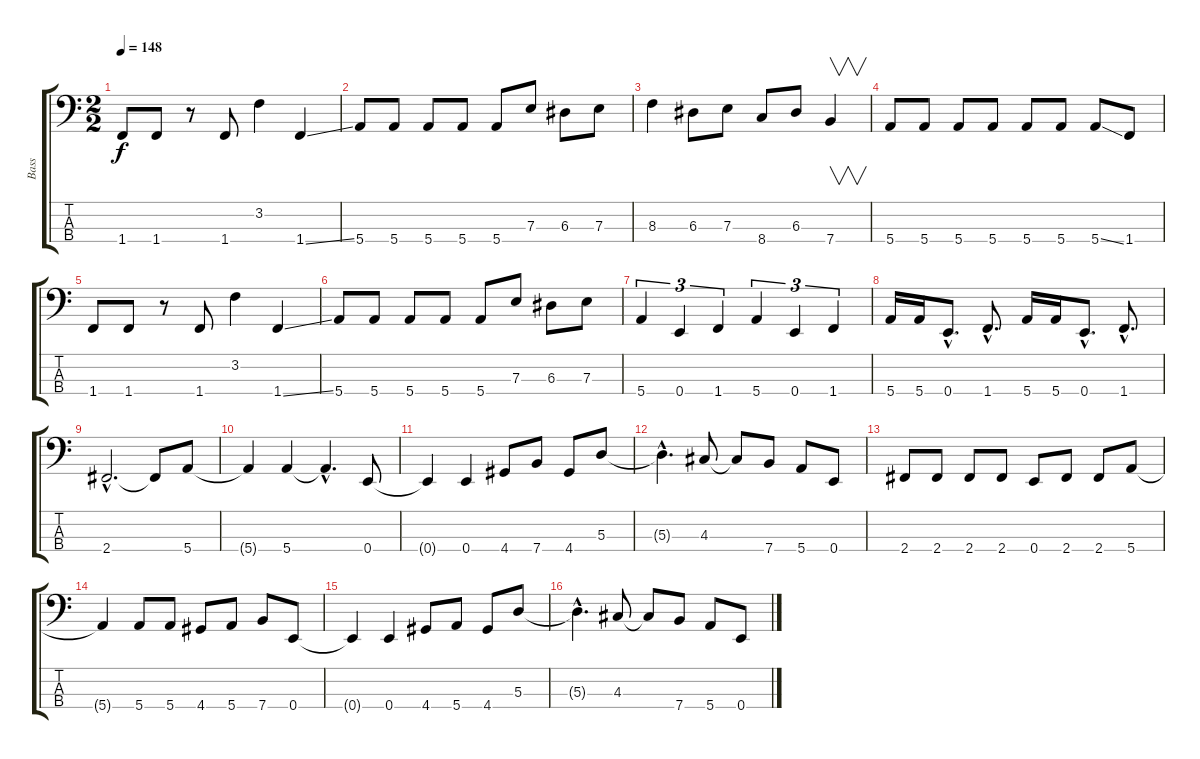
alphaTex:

\track ("Bass" "Bass") {instrument electricbasspick}
\staff {score tabs}
\tuning (G2 D2 A1 E1) {hide}
\ts (2 2)
\tempo 148
\clef f4
\ks c
1.4.8{dy f} 1.4.8 r.8 1.4.8 3.2.4 1.4{ss}.4 |
5.4.8 5.4.8 5.4.8 5.4.8 5.4.8 7.3.8 6.3.8 7.3.8 |
8.3.4 6.3.8 7.3.8 8.4.8 6.3.8 7.4.4{v} |
5.4.8 5.4.8 5.4.8 5.4.8 5.4.8 5.4.8 5.4{ss}.8 1.4.8 |
1.4.8 1.4.8 r.8 1.4.8 3.2.4 1.4{ss}.4 |
5.4.8 5.4.8 5.4.8 5.4.8 5.4.8 7.3.8 6.3.8 7.3.8 |
5.4.4{tu (3 2)} 0.4.4{tu (3 2)} 1.4.4{tu (3 2)} 5.4.4{tu (3 2)} 0.4.4{tu (3 2)} 1.4.4{tu (3 2)} |
5.4.16 5.4.16 0.4{hac}.8{d} 1.4{hac}.8{d} 5.4.16 5.4.16 0.4{hac}.8{d} 1.4{hac}.8{d} |
2.4{hac}.2{d} 2.4{t}.8 5.4.8 |
5.4{t}.4 5.4.4 5.4{hac t}.4{d} 0.4.8 |
0.4{t}.4 0.4.4 4.4.8 7.4.8 4.4.8 5.3.8 |
5.3{hac t}.4{d} 4.3.8 4.3{t}.8 7.4.8 5.4.8 0.4.8 |
2.4.8 2.4.8 2.4.8 2.4.8 0.4.8 2.4.8 2.4.8 5.4.8 |
5.4{t}.4 5.4.8 5.4.8 4.4.8 5.4.8 7.4.8 0.4.8 |
0.4{t}.4 0.4.4 4.4.8 5.4.8 4.4.8 5.3.8 |
5.3{hac t}.4{d} 4.3.8 4.3{t}.8 7.4.8 5.4.8 0.4.8
